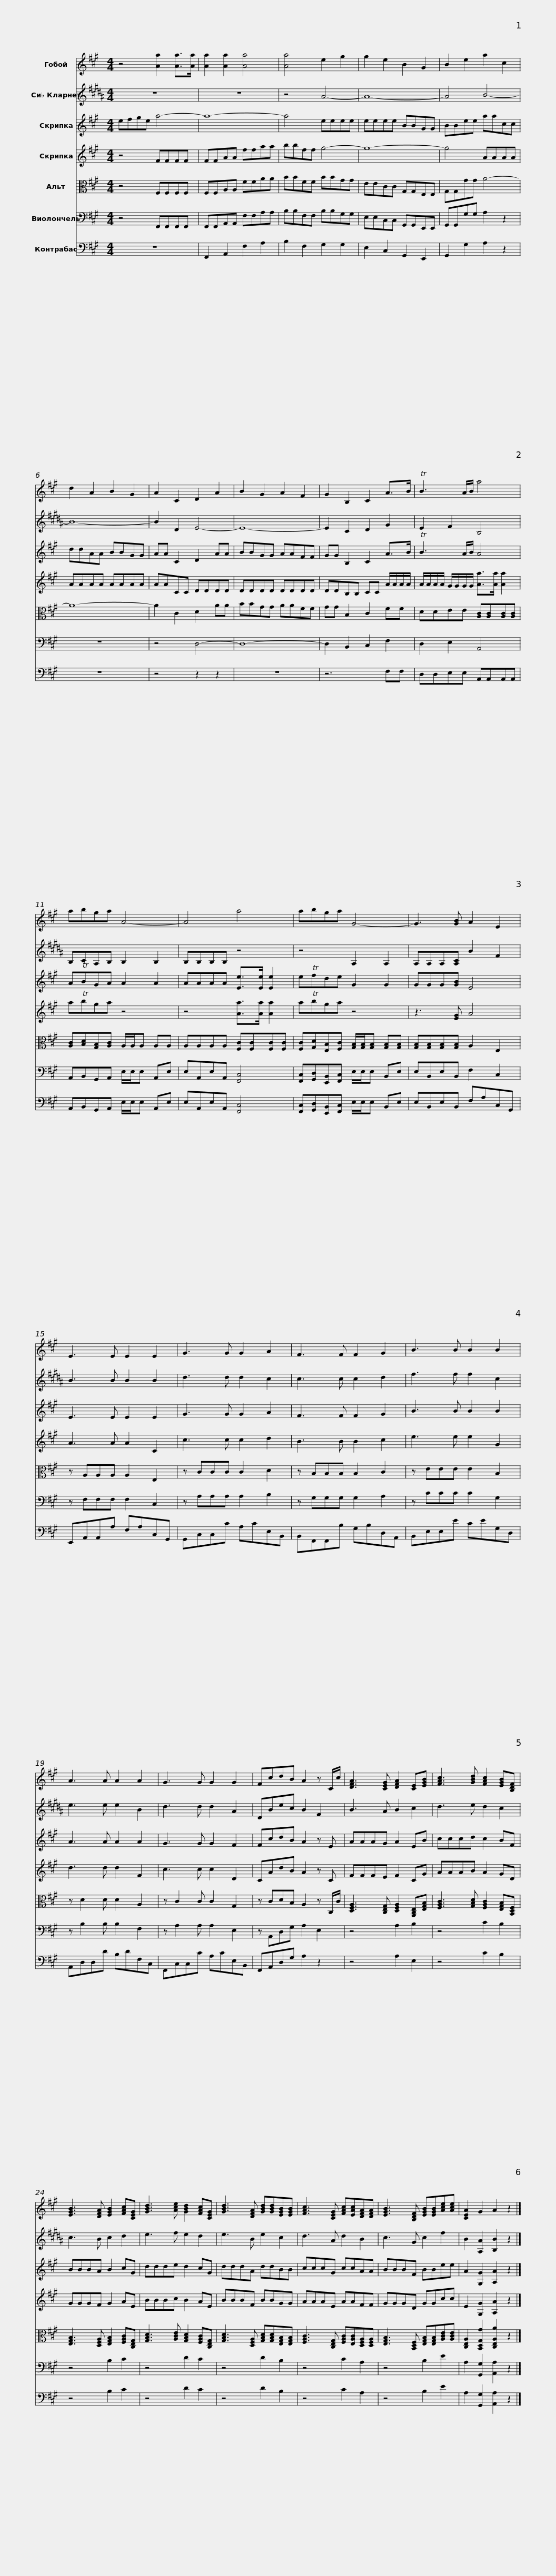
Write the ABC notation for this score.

X:1
%%score 1 2 3 4 5 6 7
L:1/8
M:4/4
I:linebreak $
K:A
V:1 treble
V:2 treble transpose=-2
V:3 treble
V:4 treble
V:5 alto
V:6 bass
V:7 bass transpose=-12
V:1
 z4 [Aa]2 [Aa]>[Aa] | [Aa]2 [Aa]2 [Aa]4 | [Aa]4 e2 g2 | g2 e2 B2 G2 |$ B2 e2 a2 c2 | %5
 d2 A2 B2 G2 | A2 C2 D2 A2 | B2 G2 A2 F2 |$ G2 B,2 C2 A>B | TB3 A/B/ a4 | %10
 abga A4- |$ A4 a4 | abga G4- | G3 [GB] A2 E2 | E3 E E2 E2 |$ %15
 G3 G G2 A2 | F3 F F2 G2 | B3 B B2 B2 | A3 A A2 A2 |$ G3 G G2 G2 | %20
 FcdB A2 z C/c/ | [DFA]3 [CEG] [DFA]2 [CE][EGB] | [FAc]3 [GBd] [FAc]2 [EGB][B,DF] |$ [EGB]3 [DFA] [EGB]2 [FAc][CEG] | [GBd]3 [Ace] [GBd]2 [FAc][CEG] | %25
 [GBd]3 [DFA] [GBd][GBd][EGB][EGB] | [FAc]3 [CEG] [FAc][EAc][DFA][DFA] |$ [EGB]3 [B,DF] [EGB][EGB][Ace][Ace] | [CEA]2 G2 A2 z2 |] %29
V:2
[K:B] z8 | z8 | z4 A4- | A8- |$ A4 B4- | %5
 B8- | B2 D2 E4- | E8- |$ E2 C2 D2 G2 | E2 F2 B,4 | %10
 B,CA,B, B,2 B,2 |$ B,B,B,B, z4 | z4 A,2 A,2 | A,A,A,[A,C] B2 F2 | B3 B B2 B2 |$ %15
 d3 d d2 c2 | c3 c c2 d2 | f3 f f2 c2 | e3 e e2 B2 |$ d3 d d2 A2 | %20
 DBec B2 F2 | B3 A B2 c2 | d3 e d2 c2 |$ c3 B c2 d2 | e3 f e2 d2 | %25
 e3 B e2 c2 | d3 A d2 B2 |$ c3 G c2 f2 | B2 [A,A]2 [B,B]2 z2 |] %29
V:3
 efge a4- | a8- | a4 eeee | eeee BBGG |$ BBee aacc | %5
 ddAA BBGG | AA C2 D2 AA | BBGG AAFF |$ GG B,2 C2 A>B | TB3 A/B/ A4 | %10
 ATBGA A2 A2 |$ AAAA [Ee]>[Ee] [Ee]2 | eTfde G2 G2 | GGG[GB] E4 | E3 E E2 E2 |$ %15
 G3 G G2 A2 | F3 F F2 G2 | B3 B B2 B2 | A3 A A2 A2 |$ G3 G G2 F2 | %20
 FcdB A2 z E | AAAG A2 EB | cccd c2 BF |$ BBBA B2 cG | ddde d2 cG | %25
 dddA ddBB | cccG ccAA |$ BBBF BBee | A2 [G,G]2 [A,A]2 z2 |] %29
V:4
 z4 FFFF | FFAA ffaa | bbff g4- | g8- |$ g4 AAAA | %5
 AAAA AAAA | AACC DDDD | DDDD DDDD |$ DDB,B, CC A/A/A/A/ | A/A/A/A/ G/G/G/G/ [Aa]>[Aa] [Aa]2 | %10
 aTbga z4 |$ z4 [Aa]>[Aa] [Aa]2 | aTbga z4 | z3 [EG] A4 | A3 A A2 C2 |$ %15
 c3 c c2 d2 | B3 B B2 c2 | e3 e e2 G2 | d3 d d2 F2 |$ c3 c c2 D2 | %20
 CAdB A2 z C | FFFE F2 CG | AAAB A2 GD |$ GGGF G2 AE | BBBc B2 AE | %25
 BBBF BBGG | AAAE AAFF |$ GGGD GGcc | E2 [G,G]2 [A,A]2 z2 |] %29
V:5
 z4 F,F,F,F, | F,F,A,A, FFAA | BBFF BBGG | EECC G,G,E,E, |$ G,G,GG A4- | %5
 A8- | A2 C2 D2 AA | BBGG AAFF |$ GG B,2 C2 FF | DDEE [A,C][A,C][A,C][A,C] | %10
 [A,C][B,D][G,B,][A,C] A,/A,/A, A,A, |$ A,A,A,A, [F,C][F,C][F,C][F,C] | [F,C][G,D][E,B,][F,C] [G,B,]/[G,B,]/[G,B,] [G,B,][G,B,] | [G,B,][G,B,][G,B,][G,B,] A,2 E,2 | z A,A,A, A,2 E,2 |$ %15
 z CCC C2 D2 | z B,B,B, B,2 C2 | z EEE E2 B,2 | z D2 D D2 A,2 |$ z C2 C C2 G,2 | %20
 z CDB, A,2 z C,/C/ | [D,F,A,]3 [C,E,G,] [D,F,A,]2 [A,,C,E,][E,G,B,] | [F,A,C]3 [G,B,D] [F,A,C]2 [E,G,B,][B,,D,F,] |$ [E,G,B,]3 [D,F,A,] [E,G,B,]2 [F,A,C][C,E,G,] | [G,B,D]3 [A,CE] [G,B,D]2 [F,A,C][C,E,G,] | %25
 [G,B,D]3 [D,F,A,] [G,B,D][G,B,D][E,G,B,][E,G,B,] | [F,A,C]3 [C,E,G,] [F,A,C][E,A,C][D,F,A,][D,F,A,] |$ [E,G,B,]3 [B,,D,F,] [E,G,B,][E,G,B,][A,CE][A,CE] | [C,E,A,]2 [B,,D,G,G]2 [C,E,A,A]2 z2 |] %29
V:6
 z4 F,,F,,F,,F,, | F,,F,,A,,A,, F,F,A,A, | B,B,F,F, B,B,G,G, | E,E,C,C, G,,G,,E,,E,, |$ G,,G,,G,G, A,2 z2 | %5
 z8 | z4 D,4- | D,8- |$ D,2 B,,2 C,2 F,2 | D,2 E,2 A,,4 | %10
 A,,B,,G,,A,, E,/E,/E, A,,E, |$ E,A,,E,A,, [F,,C,]4 | [F,,C,][G,,D,][E,,B,,][F,,C,] E,/E,/E, B,,E, | E,B,,E,B,, F,2 C,2 | z F,F,F, F,2 C,2 |$ %15
 z A,A,A, A,2 B,2 | z G,G,G, G,2 A,2 | z CCC C2 G,2 | z B,2 B, B,2 F,2 |$ z A,2 A, A,2 E,2 | %20
 z A,,D,G, A,2 E,2 | z4 A,2 B,2 | z4 C2 B,2 |$ z4 B,2 C2 | z4 D2 C2 | %25
 z4 D2 B,2 | z4 C2 A,2 |$ z4 B,2 E2 | A,2 [G,,G,]2 [A,,A,]2 z2 |] %29
V:7
 z8 | F,,2 A,,2 F,2 A,2 | B,2 F,2 G,2 G,2 | E,2 C,2 G,,2 E,,2 |$ G,,2 G,2 A,2 z2 | %5
 z8 | z4 z2 z2 | z8 |$ z6 F,F, | D,D,E,E, A,,A,,A,,A,, | %10
 A,,B,,G,,A,, E,/E,/E, A,,E, |$ E,A,,E,A,, [F,,C,]4 | [F,,C,][G,,D,][E,,B,,][F,,C,] E,/E,/E, B,,E, | E,B,,E,B,, F,A,C,G,, | E,,A,,A,,A, F,A,C,G,, |$ %15
 G,,C,C,C A,CE,B,, | B,,F,,F,,B, G,B,D,A,, | B,,E,E,E CEG,D, | A,,D,D,D B,DF,C, |$ F,,C,C,C A,CE,B,, | %20
 F,,A,,D,G, A,2 z2 | z4 A,2 E,2 | z4 C2 B,2 |$ z4 B,2 C2 | z4 D2 C2 | %25
 z4 D2 B,2 | z4 C2 A,2 |$ z4 B,2 E2 | A,2 [G,,G,]2 [A,,A,]2 z2 |] %29
